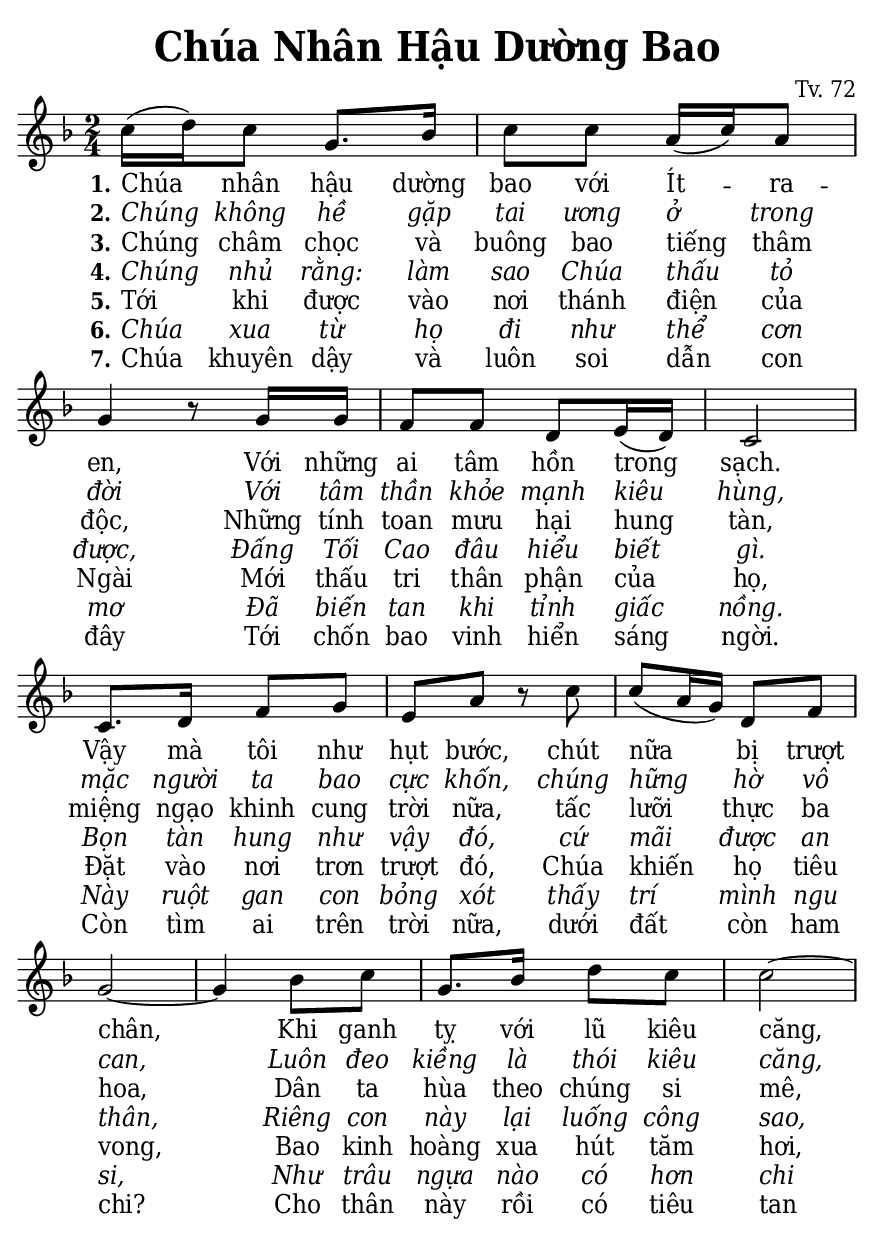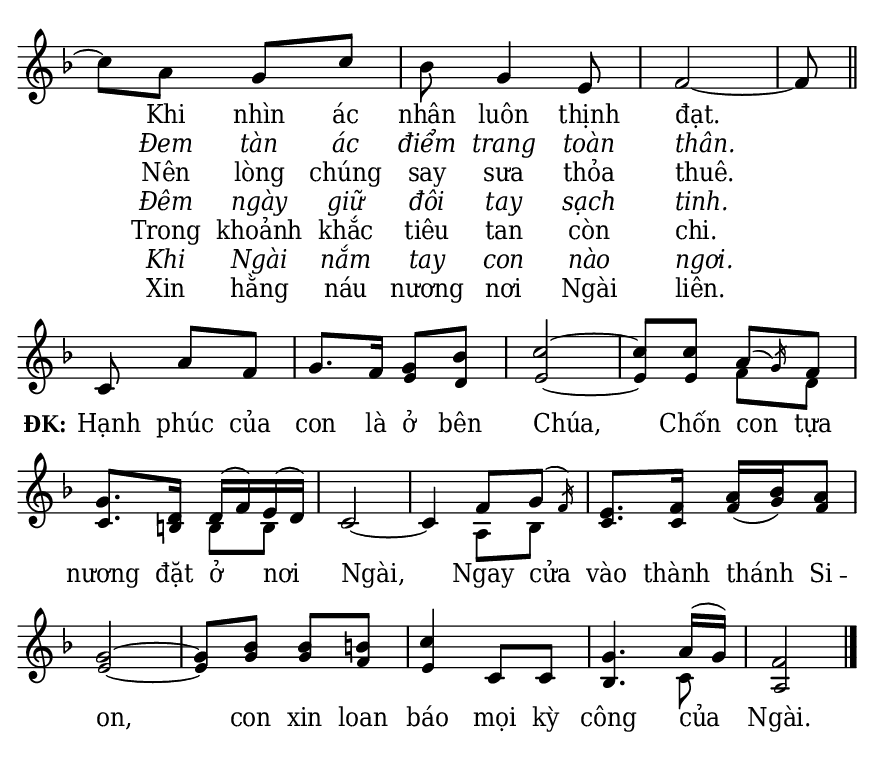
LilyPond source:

% Cài đặt chung\
\version "2.22.1"
\include "english.ly"

\header {
  title = \markup { \fontsize #1 "Chúa Nhân Hậu Dường Bao" }
  composer = "Tv. 72"
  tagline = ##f
}

% Nhạc phiên khúc
nhacPhienKhucSop = \relative c'' {
  \autoPageBreaksOff
  c16 (d) c8 g8. bf16 |
  c8 c a16 (c) a8 |
  g4 r8 g16 g |
  f8 f d e16 (d) |
  c2 |
  c8. d16 f8 g |
  e a r c |
  c (a16 g) d8 f |
  g2 ~ |
  g4 bf8 c |
  g8. bf16 d8 c |
  c2 ~ |
  
  \pageBreak
  
  c8 a g c |
  bf g4 e8 |
  f2 ~ |
  f8 \bar "||" \break
  
  c a' f |
  g8. f16 g8 bf |
  c2 ~ |
  c8 c
  \afterGrace a8 [({
    \override Flag.stroke-style = #"grace"
    g16)}
  \revert Flag.stroke-style
  f8] |
  g8. d16 d (f) e (d) |
  c2 ~ |
  c4 f8
  \afterGrace g8 ({
    \override Flag.stroke-style = #"grace"
    f16)}
  \revert Flag.stroke-style
  e8. f16 a (bf) a8 |
  g2 ~ |
  g8 bf bf b! |
  c4 c,8 c |
  g'4. a16 (g) |
  f2 \bar "|."
}

nhacPhienKhucAlto = \relative c' {
  R2*15
  r8
  c a' f |
  g8. f16 e8 d |
  e2 ~ |
  e8 e f d |
  c8. b!16 b8 b |
  c2 ~ |
  c4 a8 [bf] |
  c8. c16 f (g) f8 |
  e2 ~ |
  e8 g g f |
  e4 c8 c |
  bf4. c8 |
  a2
}

% Lời phiên khúc
loiPhienKhucSop = \lyrics {
  <<
    {
      \set stanza = "1."
      Chúa nhân hậu dường bao với Ít -- ra -- en,
      Với những ai tâm hồn trong sạch.
      Vậy mà tôi như hụt bước, chút nữa bị trượt chân,
      Khi ganh tỵ với lũ kiêu căng,
      Khi nhìn ác nhân luôn thịnh đạt.
    }
    \new Lyrics {
	    \set associatedVoice = "beSop"
	    \set stanza = "2."
      \override Lyrics.LyricText.font-shape = #'italic
	    Chúng không hề gặp tai ương ở trong đời
	    Với tâm thần khỏe mạnh kiêu hùng,
	    mặc người ta bao cực khốn,
	    chúng hững hờ vô can,
	    Luôn đeo kiềng là thói kiêu căng,
	    Đem tàn ác điểm trang toàn thân.
    }
    \new Lyrics {
	    \set associatedVoice = "beSop"
	    \set stanza = "3."
	    Chúng châm chọc và buông bao tiếng thâm độc,
	    Những tính toan mưu hại hung tàn,
	    miệng ngạo khinh cung trời nữa,
	    tấc lưỡi thực ba hoa,
	    Dân ta hùa theo chúng si mê,
	    Nên lòng chúng say sưa thỏa thuê.
    }
    \new Lyrics {
	    \set associatedVoice = "beSop"
	    \set stanza = "4."
      \override Lyrics.LyricText.font-shape = #'italic
	    Chúng nhủ rằng: làm sao Chúa thấu tỏ được,
	    Đấng Tối Cao đâu hiểu biết gì.
	    Bọn tàn hung như vậy đó, cứ mãi được an thân,
	    Riêng con này lại luống công sao,
	    Đêm ngày giữ đôi tay sạch tinh.
    }
    \new Lyrics {
	    \set associatedVoice = "beSop"
	    \set stanza = "5."
	    Tới khi được vào nơi thánh điện của Ngài
	    Mới thấu tri thân phận của họ,
	    Đặt vào nơi trơn trượt đó,
	    Chúa khiến họ tiêu vong,
	    Bao kinh hoàng xua hút tăm hơi,
	    Trong khoảnh khắc tiêu tan còn chi.
    }
    \new Lyrics {
	    \set associatedVoice = "beSop"
	    \set stanza = "6."
      \override Lyrics.LyricText.font-shape = #'italic
	    Chúa xua từ họ đi như thể cơn mơ
	    Đã biến tan khi tỉnh giấc nồng.
	    Này ruột gan con bỏng xót thấy trí mình ngu si,
	    Như trâu ngựa nào có hơn chi
	    Khi Ngài nắm tay con nào ngơi.
    }
    \new Lyrics {
	    \set associatedVoice = "beSop"
	    \set stanza = "7."
	    Chúa khuyên dậy và luôn soi dẫn con đây
	    Tới chốn bao vinh hiển sáng ngời.
	    Còn tìm ai trên trời nữa,
	    dưới đất còn ham chi?
	    Cho thân này rồi có tiêu tan
	    Xin hằng náu nương nơi Ngài liên.
    }
  >>
  \set stanza = "ĐK:"
  Hạnh phúc của con là ở bên Chúa,
  Chốn con tựa nương đặt ở nơi Ngài,
  Ngay cửa vào thành thánh Si -- on,
  con xin loan báo mọi kỳ công của Ngài.
}

% Dàn trang
\paper {
  #(set-paper-size "a5")
  top-margin = 3\mm
  bottom-margin = 3\mm
  left-margin = 3\mm
  right-margin = 3\mm
  indent = #0
  #(define fonts
	 (make-pango-font-tree "Deja Vu Serif Condensed"
	 		       "Deja Vu Serif Condensed"
			       "Deja Vu Serif Condensed"
			       (/ 20 20)))
  print-page-number = ##f
  system-system-spacing = #'((basic-distance . 0.1) (padding . 2))
  ragged-bottom = ##t
}

TongNhip = {
  \key f \major \time 2/4
  \set Timing.beamExceptions = #'()
  \set Timing.baseMoment = #(ly:make-moment 1/4)
}

% Đổi kích thước nốt cho bè phụ
notBePhu =
#(define-music-function (font-size music) (number? ly:music?)
   (for-some-music
     (lambda (m)
       (if (music-is-of-type? m 'rhythmic-event)
           (begin
             (set! (ly:music-property m 'tweaks)
                   (cons `(font-size . ,font-size)
                         (ly:music-property m 'tweaks)))
             #t)
           #f))
     music)
   music)

\score {
  \new ChoirStaff <<
    \new Staff \with {
        \consists "Merge_rests_engraver"
        printPartCombineTexts = ##f
      }
      <<
      \new Voice \TongNhip \partCombine 
        \nhacPhienKhucSop
        \notBePhu -1 { \nhacPhienKhucAlto }
      \new NullVoice = beSop \nhacPhienKhucSop
      \new Lyrics \lyricsto beSop \loiPhienKhucSop
      >>
  >>
  \layout {
    \override Lyrics.LyricSpace.minimum-distance = #1.5
    \override Score.BarNumber.break-visibility = ##(#f #f #f)
    \override Score.SpacingSpanner.uniform-stretching = ##t
  } 
}
